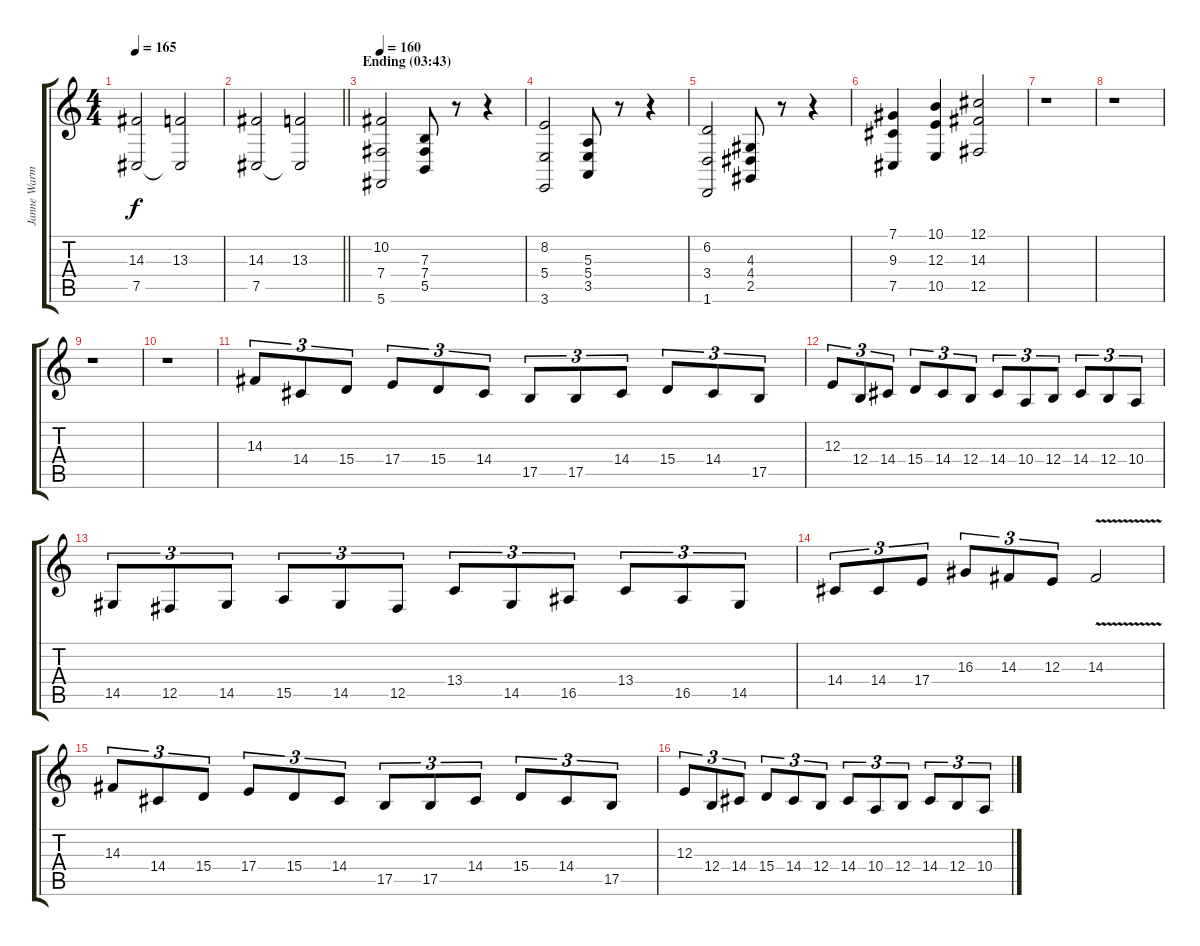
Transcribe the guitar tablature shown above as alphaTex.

\track ("Janne Warman" "Janne Warm") {instrument stringensemble1}
\staff {score tabs}
\tuning (Db4 Ab3 E3 B2 Gb2 Db2) {hide}
\ts (4 4)
\tempo 165
\clef g2
\ks c
(14.3 7.5).2{dy f} (13.3 7.5{t}).2 |
\barLineRight lightlight
(14.3 7.5).2 (13.3 7.5{t}).2 |
\section ("" "Ending (03:43)")
\tempo 155
\tempo 160
(10.2 7.4 5.6).2{instrument harpsichord} (7.3 7.4 5.5).8 r.8 r.4 |
(8.2 5.4 3.6).2 (5.3 5.4 3.5).8 r.8 r.4 |
(6.2 3.4 1.6).2 (4.3 4.4 2.5).8 r.8 r.4 |
(7.1 9.3 7.5).4 (10.1 12.3 10.5).4 (12.1 14.3 12.5).2 |
r.1 |
r.1 |
r.1 |
r.1 |
14.3.8{tu (3 2)} 14.4.8{tu (3 2)} 15.4.8{tu (3 2)} 17.4.8{tu (3 2)} 15.4.8{tu (3 2)} 14.4.8{tu (3 2)} 17.5.8{tu (3 2)} 17.5.8{tu (3 2)} 14.4.8{tu (3 2)} 15.4.8{tu (3 2)} 14.4.8{tu (3 2)} 17.5.8{tu (3 2)} |
12.3.8{tu (3 2)} 12.4.8{tu (3 2)} 14.4.8{tu (3 2)} 15.4.8{tu (3 2)} 14.4.8{tu (3 2)} 12.4.8{tu (3 2)} 14.4.8{tu (3 2)} 10.4.8{tu (3 2)} 12.4.8{tu (3 2)} 14.4.8{tu (3 2)} 12.4.8{tu (3 2)} 10.4.8{tu (3 2)} |
14.5.8{tu (3 2)} 12.5.8{tu (3 2)} 14.5.8{tu (3 2)} 15.5.8{tu (3 2)} 14.5.8{tu (3 2)} 12.5.8{tu (3 2)} 13.4.8{tu (3 2)} 14.5.8{tu (3 2)} 16.5.8{tu (3 2)} 13.4.8{tu (3 2)} 16.5.8{tu (3 2)} 14.5.8{tu (3 2)} |
14.4.8{tu (3 2)} 14.4.8{tu (3 2)} 17.4.8{tu (3 2)} 16.3.8{tu (3 2)} 14.3.8{tu (3 2)} 12.3.8{tu (3 2)} 14.3{v}.2 |
14.3.8{tu (3 2)} 14.4.8{tu (3 2)} 15.4.8{tu (3 2)} 17.4.8{tu (3 2)} 15.4.8{tu (3 2)} 14.4.8{tu (3 2)} 17.5.8{tu (3 2)} 17.5.8{tu (3 2)} 14.4.8{tu (3 2)} 15.4.8{tu (3 2)} 14.4.8{tu (3 2)} 17.5.8{tu (3 2)} |
12.3.8{tu (3 2)} 12.4.8{tu (3 2)} 14.4.8{tu (3 2)} 15.4.8{tu (3 2)} 14.4.8{tu (3 2)} 12.4.8{tu (3 2)} 14.4.8{tu (3 2)} 10.4.8{tu (3 2)} 12.4.8{tu (3 2)} 14.4.8{tu (3 2)} 12.4.8{tu (3 2)} 10.4.8{tu (3 2)}
